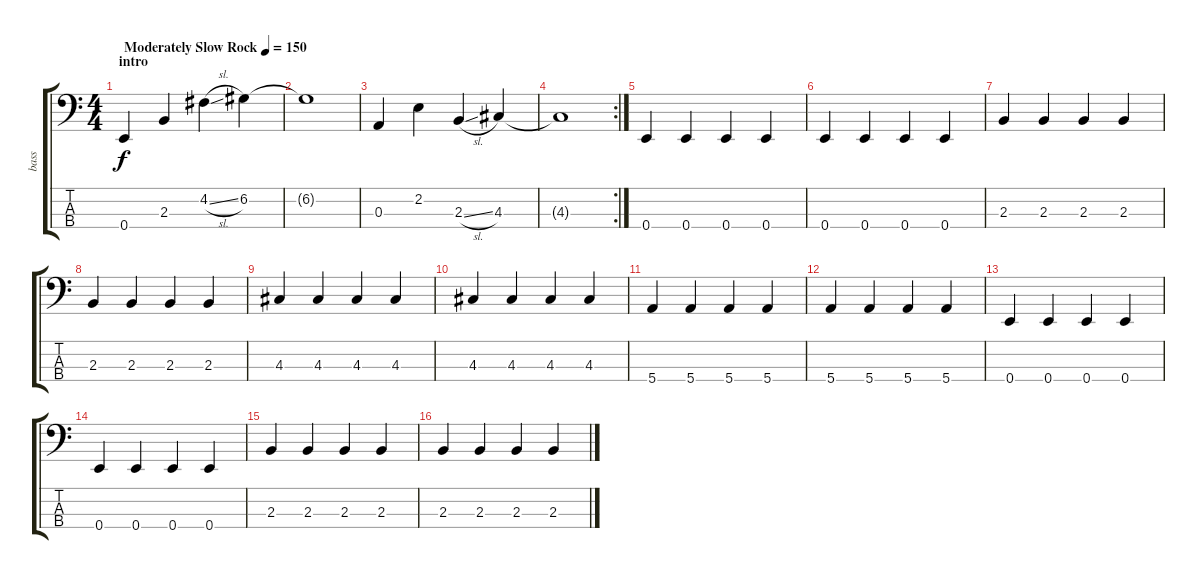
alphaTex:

\track ("bass" "bass") {instrument electricbassfinger}
\staff {score tabs}
\tuning (G2 D2 A1 E1) {hide}
\ts (4 4)
\section ("" "intro")
\tempo (150 "Moderately Slow Rock")
\clef f4
\ks c
0.4.4{dy f instrument electricbassfinger} 2.3.4 4.2{sl}.4 6.2.4 |
6.2{t}.1 |
0.3.4 2.2.4 2.3{sl}.4 4.3.4 |
\rc 2
4.3{t}.1 |
0.4.4 0.4.4 0.4.4 0.4.4 |
0.4.4 0.4.4 0.4.4 0.4.4 |
2.3.4 2.3.4 2.3.4 2.3.4 |
2.3.4 2.3.4 2.3.4 2.3.4 |
4.3.4 4.3.4 4.3.4 4.3.4 |
4.3.4 4.3.4 4.3.4 4.3.4 |
5.4.4 5.4.4 5.4.4 5.4.4 |
5.4.4 5.4.4 5.4.4 5.4.4 |
0.4.4 0.4.4 0.4.4 0.4.4 |
0.4.4 0.4.4 0.4.4 0.4.4 |
2.3.4 2.3.4 2.3.4 2.3.4 |
2.3.4 2.3.4 2.3.4 2.3.4
